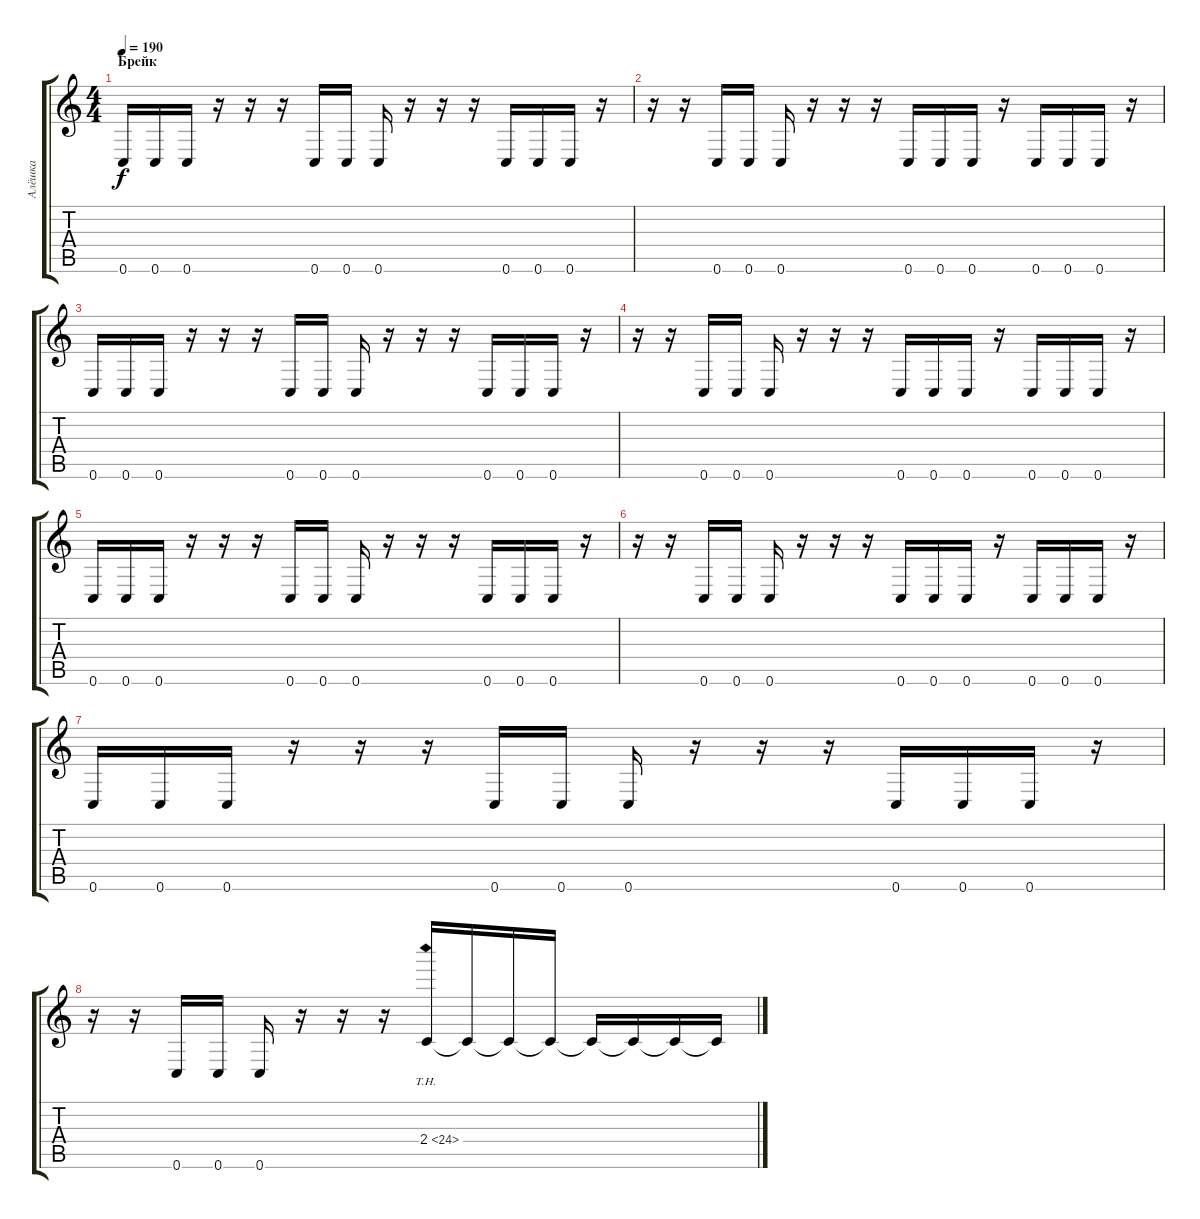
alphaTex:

\track ("Алёшка" "Алёшка") {instrument distortionguitar}
\staff {score tabs}
\tuning (C4 G3 Eb3 Bb2 F2 C2) {hide}
\ts (4 4)
\section ("" "Брейк")
\tempo 190
\clef g2
\ks c
0.6.16{dy f} 0.6.16 0.6.16 r.16 r.16 r.16 0.6.16 0.6.16 0.6.16 r.16 r.16 r.16 0.6.16 0.6.16 0.6.16 r.16 |
r.16 r.16 0.6.16 0.6.16 0.6.16 r.16 r.16 r.16 0.6.16 0.6.16 0.6.16 r.16 0.6.16 0.6.16 0.6.16 r.16 |
0.6.16 0.6.16 0.6.16 r.16 r.16 r.16 0.6.16 0.6.16 0.6.16 r.16 r.16 r.16 0.6.16 0.6.16 0.6.16 r.16 |
r.16 r.16 0.6.16 0.6.16 0.6.16 r.16 r.16 r.16 0.6.16 0.6.16 0.6.16 r.16 0.6.16 0.6.16 0.6.16 r.16 |
0.6.16 0.6.16 0.6.16 r.16 r.16 r.16 0.6.16 0.6.16 0.6.16 r.16 r.16 r.16 0.6.16 0.6.16 0.6.16 r.16 |
r.16 r.16 0.6.16 0.6.16 0.6.16 r.16 r.16 r.16 0.6.16 0.6.16 0.6.16 r.16 0.6.16 0.6.16 0.6.16 r.16 |
0.6.16 0.6.16 0.6.16 r.16 r.16 r.16 0.6.16 0.6.16 0.6.16 r.16 r.16 r.16 0.6.16 0.6.16 0.6.16 r.16 |
r.16 r.16 0.6.16 0.6.16 0.6.16 r.16 r.16 r.16 2.4{th 22}.16 2.4{t}.16 2.4{t}.16 2.4{t}.16 2.4{t}.16 2.4{t}.16 2.4{t}.16 2.4{t}.16
